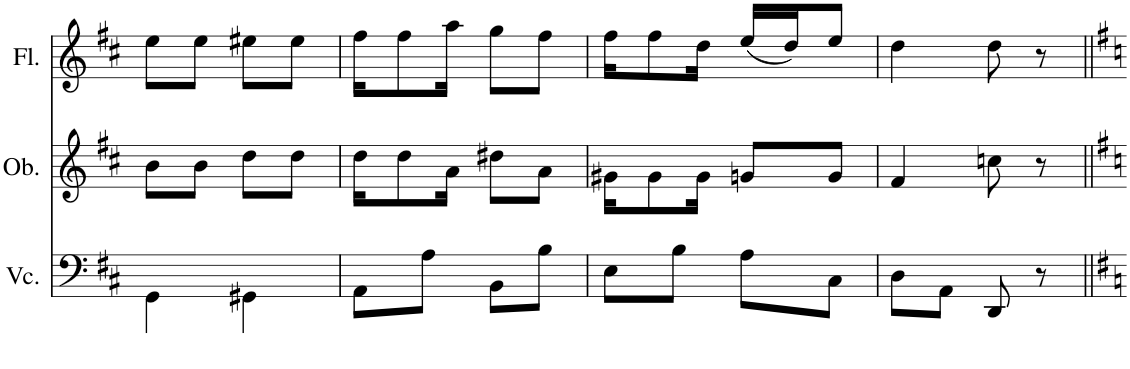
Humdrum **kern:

**kern	**kern	**kern
*part3	*part2	*part1
*staff3	*staff2	*staff1
*I"Violoncello	*I"Oboe	*I"Flute
*I'Vc.	*I'Ob.	*I'Fl.
!!LO:PB:g=z
*clefF4	*clefG2	*clefG2
*k[f#c#]	*k[f#c#]	*k[f#c#]
*D:	*D:	*D:
*M2/4	*M2/4	*M2/4
=51	=51	=51
4GG\	8b\L	8ee\L
.	8b\J	8ee\J
4GG#X\	8dd\L	8ee#X\L
.	8dd\J	8ee#\J
=52	=52	=52
8AA\L	16dd\KL	16ff#\KL
.	8dd\	8ff#\
8A\J	.	.
.	16a\Jk	16aa\Jk
8BB\L	8dd#X\L	8gg\L
8B\J	8a\J	8ff#\J
=53	=53	=53
8E\L	16g#X\KL	16ff#\KL
.	8g#\	8ff#\
8B\J	.	.
.	16g#\Jk	16dd\Jk
8A\L	8gn/L	(16ee/LL
.	.	16dd/J)
8C#\J	8g/J	8ee/J
=54	=54	=54
8D\L	4f#/	4dd\
8AA\J	.	.
8DD/	8ccn\	8dd\
8r	8r	8r
=||	=||	=||
*-	*-	*-
